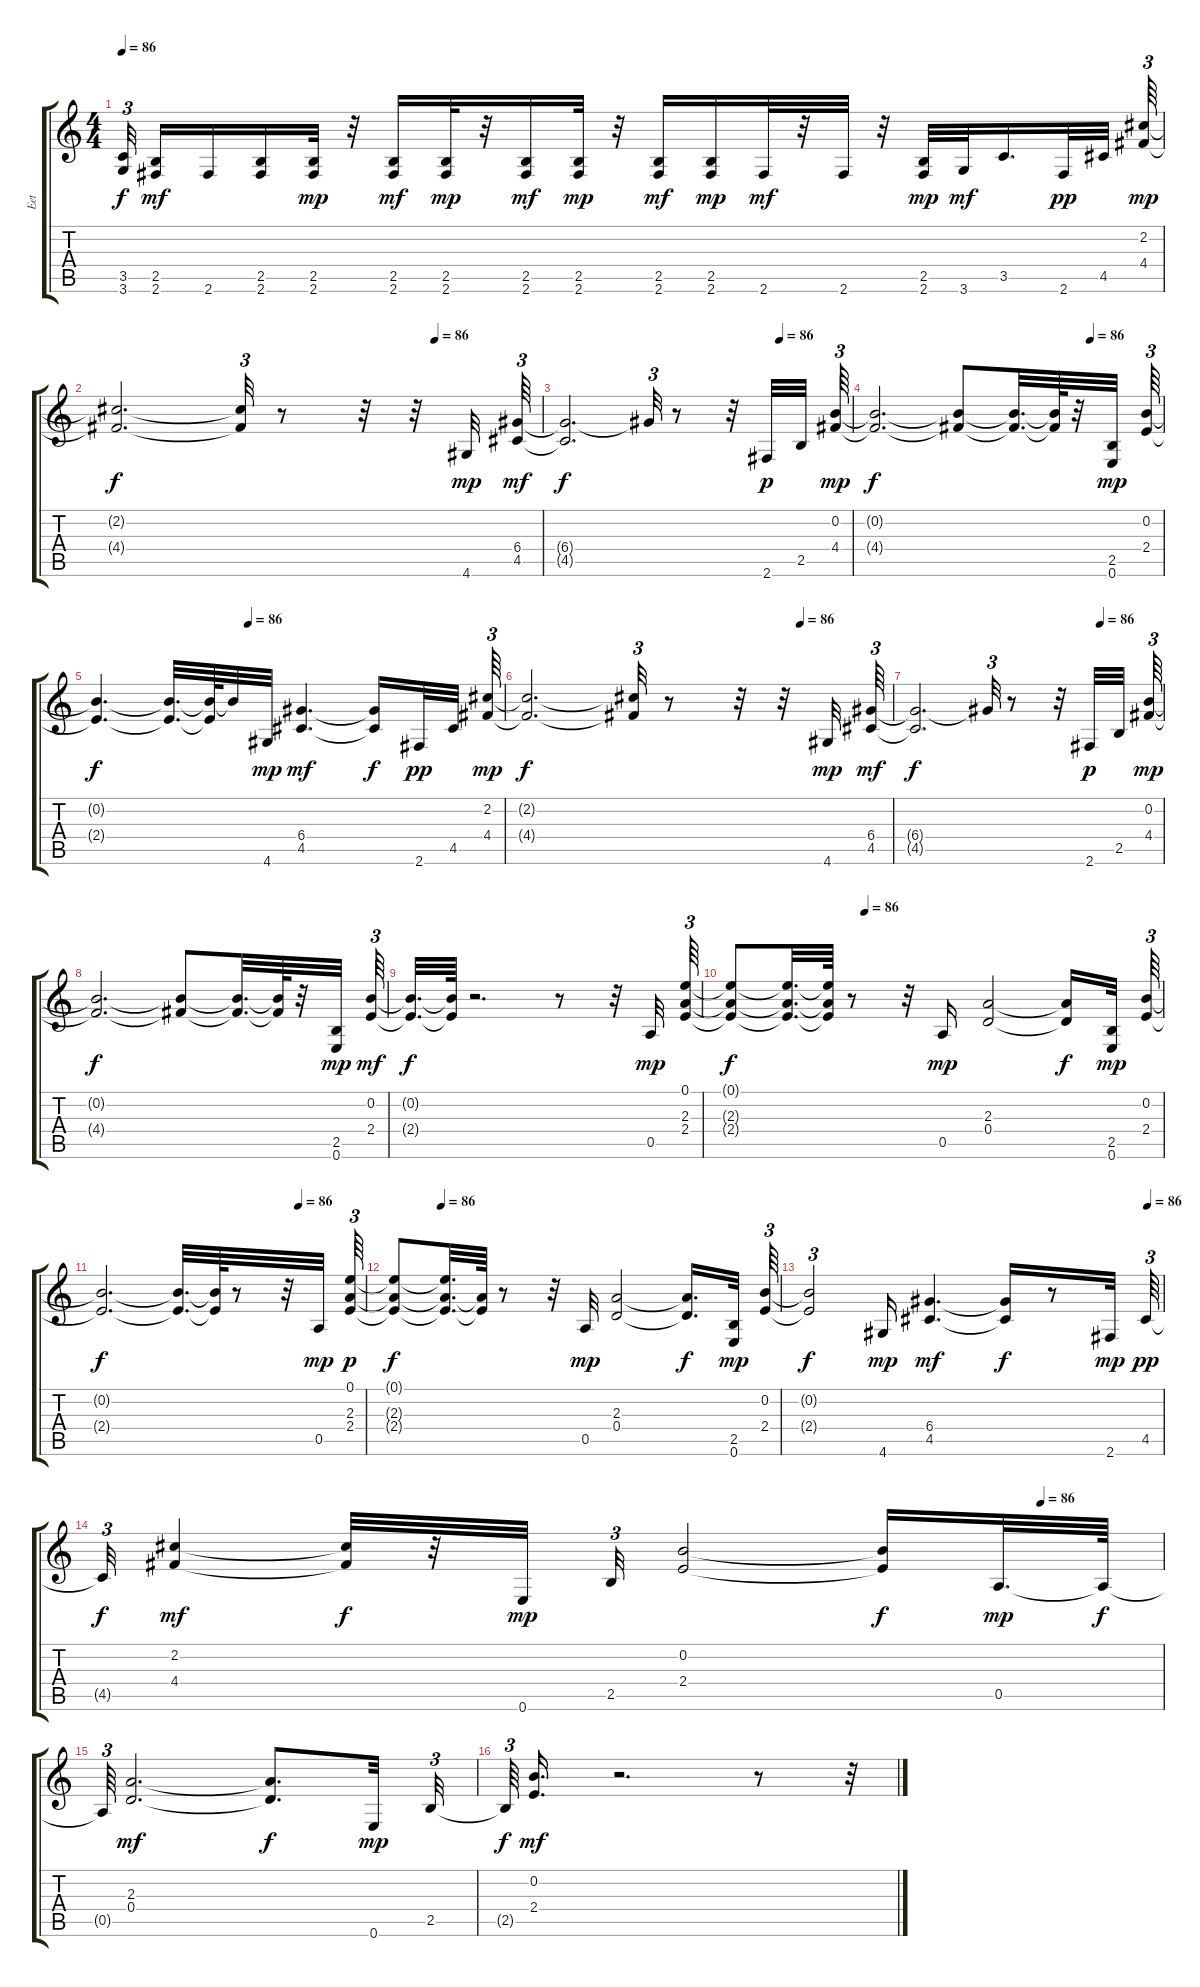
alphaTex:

\track ("Eet" "Eet") {instrument distortionguitar}
\staff {score tabs}
\tuning (E4 B3 G3 D3 A2 E2) {hide}
\ts (4 4)
\tempo 86
\clef g2
\ks c
(3.5{t} 3.6{t}).32{tu (3 2) dy f beam splitsecondary} (2.5 2.6).16{dy mf} 2.6.16 (2.5 2.6).16 (2.5 2.6).32{dy mp} r.32 (2.5 2.6).16{dy mf} (2.5 2.6).32{dy mp} r.32 (2.5 2.6).16{dy mf} (2.5 2.6).32{dy mp} r.32 (2.5 2.6).16{dy mf} (2.5 2.6).16{dy mp} 2.6.32{dy mf} r.32 2.6.32 r.32 (2.5 2.6).32{dy mp} 3.6.32{dy mf} 3.5.16{d} 2.6.32{dy pp} 4.5.32{beam splitsecondary} (2.2 4.4).64{tu (3 2) dy mp} |
\tempo (86 0.75)
(2.2{t} 4.4{t}).2{d dy f} (2.2{t} 4.4{t}).32{tu (3 2)} r.8 r.32 r.32 4.6.32{dy mp} (6.4 4.5).64{tu (3 2) dy mf} |
\tempo (86 0.75)
(6.4{t} 4.5{t}).2{d dy f} 6.4{t}.32{tu (3 2)} r.8 r.32 2.6.32{dy p} 2.5.32{beam splitsecondary} (0.2 4.4).64{tu (3 2) dy mp} |
\tempo (86 0.75)
(0.2{t} 4.4{t}).2{d dy f} (0.2{t} 4.4{t}).8 (0.2{t} 4.4{t}).32{d} (0.2{t} 4.4{t}).64 r.32 (2.5 0.6).32{dy mp} (0.2 2.4).64{tu (3 2)} |
\tempo (86 0.375)
(0.2{t} 2.4{t}).4{d dy f} (0.2{t} 2.4{t}).32{d} (0.2{t} 2.4{t}).64 0.2{t}.32 4.6.32{dy mp} (6.4 4.5).4{d dy mf} (6.4{t} 4.5{t}).16{dy f} 2.6.32{dy pp} 4.5.32 (2.2 4.4).64{tu (3 2) dy mp} |
\tempo (86 0.75)
(2.2{t} 4.4{t}).2{d dy f} (2.2{t} 4.4{t}).32{tu (3 2)} r.8 r.32 r.32 4.6.32{dy mp} (6.4 4.5).64{tu (3 2) dy mf} |
\tempo (86 0.75)
(6.4{t} 4.5{t}).2{d dy f} 6.4{t}.32{tu (3 2)} r.8 r.32 2.6.32{dy p} 2.5.32{beam splitsecondary} (0.2 4.4).64{tu (3 2) dy mp} |
(0.2{t} 4.4{t}).2{d dy f} (0.2{t} 4.4{t}).8 (0.2{t} 4.4{t}).32{d} (0.2{t} 4.4{t}).64 r.32 (2.5 0.6).32{dy mp} (0.2 2.4).64{tu (3 2) dy mf} |
(0.2{t} 2.4{t}).32{d dy f} (0.2{t} 2.4{t}).64 r.2{d} r.8 r.32 0.5.32{dy mp} (0.1 2.3 2.4).64{tu (3 2)} |
\tempo (86 0.3125)
(0.1{t} 2.3{t} 2.4{t}).8{dy f} (0.1{t} 2.3{t} 2.4{t}).32{d} (0.1{t} 2.3{t} 2.4{t}).64 r.8 r.32 0.5.16{dy mp} (2.3 0.4).2 (2.3{t} 0.4{t}).16{dy f} (2.5 0.6).32{dy mp} (0.2 2.4).64{tu (3 2)} |
\tempo (86 0.75)
(0.2{t} 2.4{t}).2{d dy f} (0.2{t} 2.4{t}).32{d} (0.2{t} 2.4{t}).64 r.8 r.32 0.5.32{dy mp} (0.1 2.3 2.4).64{tu (3 2) dy p} |
\tempo (86 0.125)
(0.1{t} 2.3{t} 2.4{t}).8{dy f} (0.1{t} 2.3{t} 2.4{t}).32{d} (2.3{t} 2.4{t}).64 r.8 r.32 0.5.32{dy mp} (2.3 0.4).2 (2.3{t} 0.4{t}).16{d dy f} (2.5 0.6).32{dy mp} (0.2 2.4).64{tu (3 2)} |
\tempo (86 0.9583333333333334)
(0.2{t} 2.4{t}).2{tu (3 2) dy f} 4.6.16{dy mp} (6.4 4.5).4{d dy mf} (6.4{t} 4.5{t}).16{dy f} r.8 2.6.32{dy mp} 4.5.64{tu (3 2) dy pp} |
\tempo (86 0.8854166666666666)
4.5{t}.32{tu (3 2) dy f} (2.2 4.4).4{dy mf} (2.2{t} 4.4{t}).32{dy f} r.32 0.6.32{dy mp} 2.5.32{tu (3 2)} (0.2 2.4).2 (0.2{t} 2.4{t}).16{dy f} 0.5.32{d dy mp} 0.5{t}.64{dy f} |
0.5{t}.64{tu (3 2)} (2.3 0.4).2{d dy mf} (2.3{t} 0.4{t}).8{d dy f} 0.6.32{dy mp} 2.5.32{tu (3 2)} |
2.5{t}.64{tu (3 2) dy f} (0.2 2.4).16{d dy mf} r.2{d} r.8 r.32{tu (3 2)}
